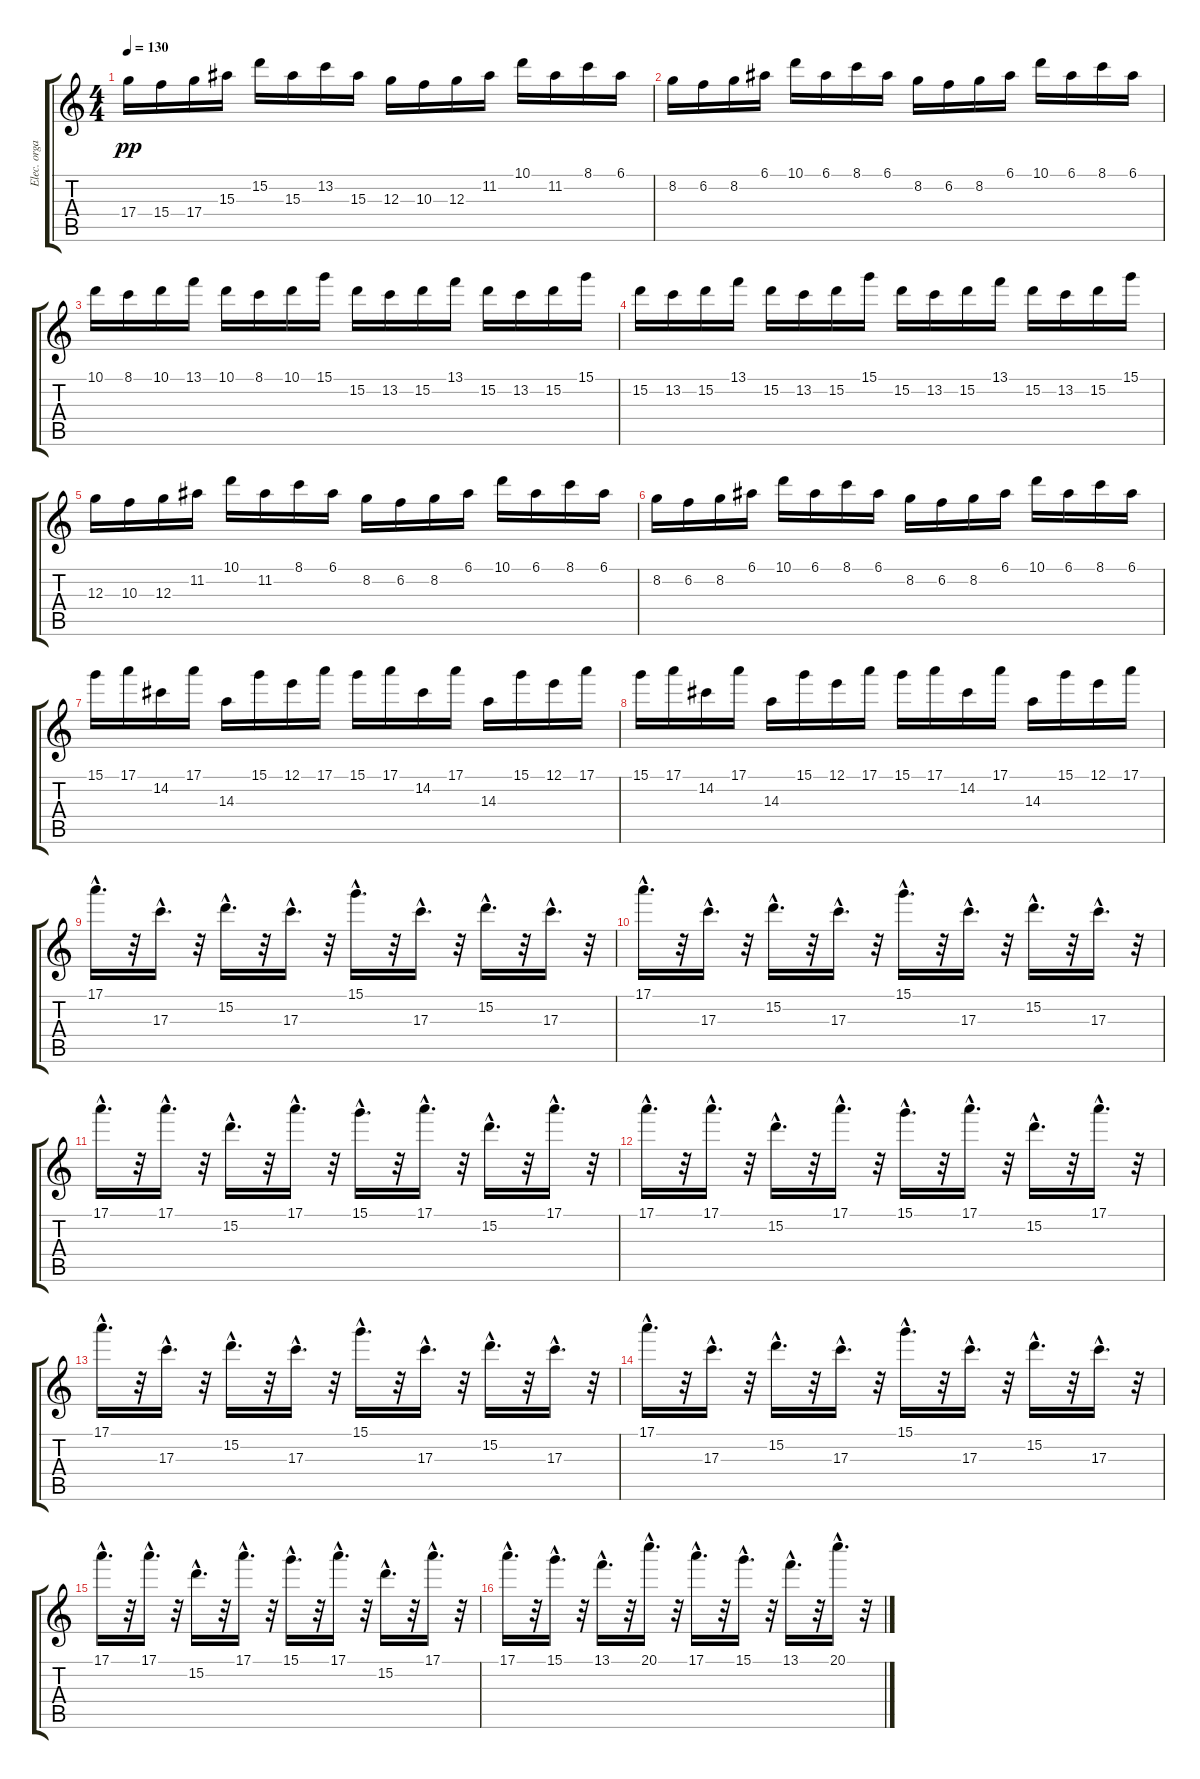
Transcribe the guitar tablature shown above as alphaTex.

\track ("Elec. organ" "Elec. orga") {instrument acousticguitarnylon}
\staff {score tabs}
\tuning (E4 B3 G3 D3 A2 E2) {hide}
\ts (4 4)
\tempo 130
\clef g2
\ks c
17.4.16{dy pp} 15.4.16 17.4.16 15.3.16 15.2.16 15.3.16 13.2.16 15.3.16 12.3.16 10.3.16 12.3.16 11.2.16 10.1.16 11.2.16 8.1.16 6.1.16 |
8.2.16 6.2.16 8.2.16 6.1.16 10.1.16 6.1.16 8.1.16 6.1.16 8.2.16 6.2.16 8.2.16 6.1.16 10.1.16 6.1.16 8.1.16 6.1.16 |
10.1.16 8.1.16 10.1.16 13.1.16 10.1.16 8.1.16 10.1.16 15.1.16 15.2.16 13.2.16 15.2.16 13.1.16 15.2.16 13.2.16 15.2.16 15.1.16 |
15.2.16 13.2.16 15.2.16 13.1.16 15.2.16 13.2.16 15.2.16 15.1.16 15.2.16 13.2.16 15.2.16 13.1.16 15.2.16 13.2.16 15.2.16 15.1.16 |
12.3.16 10.3.16 12.3.16 11.2.16 10.1.16 11.2.16 8.1.16 6.1.16 8.2.16 6.2.16 8.2.16 6.1.16 10.1.16 6.1.16 8.1.16 6.1.16 |
8.2.16 6.2.16 8.2.16 6.1.16 10.1.16 6.1.16 8.1.16 6.1.16 8.2.16 6.2.16 8.2.16 6.1.16 10.1.16 6.1.16 8.1.16 6.1.16 |
15.1.16 17.1.16 14.2.16 17.1.16 14.3.16 15.1.16 12.1.16 17.1.16 15.1.16 17.1.16 14.2.16 17.1.16 14.3.16 15.1.16 12.1.16 17.1.16 |
15.1.16 17.1.16 14.2.16 17.1.16 14.3.16 15.1.16 12.1.16 17.1.16 15.1.16 17.1.16 14.2.16 17.1.16 14.3.16 15.1.16 12.1.16 17.1.16 |
17.1{hac}.16{d} r.32 17.3{hac}.16{d} r.32 15.2{hac}.16{d} r.32 17.3{hac}.16{d} r.32 15.1{hac}.16{d} r.32 17.3{hac}.16{d} r.32 15.2{hac}.16{d} r.32 17.3{hac}.16{d} r.32 |
17.1{hac}.16{d} r.32 17.3{hac}.16{d} r.32 15.2{hac}.16{d} r.32 17.3{hac}.16{d} r.32 15.1{hac}.16{d} r.32 17.3{hac}.16{d} r.32 15.2{hac}.16{d} r.32 17.3{hac}.16{d} r.32 |
17.1{hac}.16{d} r.32 17.1{hac}.16{d} r.32 15.2{hac}.16{d} r.32 17.1{hac}.16{d} r.32 15.1{hac}.16{d} r.32 17.1{hac}.16{d} r.32 15.2{hac}.16{d} r.32 17.1{hac}.16{d} r.32 |
17.1{hac}.16{d} r.32 17.1{hac}.16{d} r.32 15.2{hac}.16{d} r.32 17.1{hac}.16{d} r.32 15.1{hac}.16{d} r.32 17.1{hac}.16{d} r.32 15.2{hac}.16{d} r.32 17.1{hac}.16{d} r.32 |
17.1{hac}.16{d} r.32 17.3{hac}.16{d} r.32 15.2{hac}.16{d} r.32 17.3{hac}.16{d} r.32 15.1{hac}.16{d} r.32 17.3{hac}.16{d} r.32 15.2{hac}.16{d} r.32 17.3{hac}.16{d} r.32 |
17.1{hac}.16{d} r.32 17.3{hac}.16{d} r.32 15.2{hac}.16{d} r.32 17.3{hac}.16{d} r.32 15.1{hac}.16{d} r.32 17.3{hac}.16{d} r.32 15.2{hac}.16{d} r.32 17.3{hac}.16{d} r.32 |
17.1{hac}.16{d} r.32 17.1{hac}.16{d} r.32 15.2{hac}.16{d} r.32 17.1{hac}.16{d} r.32 15.1{hac}.16{d} r.32 17.1{hac}.16{d} r.32 15.2{hac}.16{d} r.32 17.1{hac}.16{d} r.32 |
17.1{hac}.16{d} r.32 15.1{hac}.16{d} r.32 13.1{hac}.16{d} r.32 20.1{hac}.16{d} r.32 17.1{hac}.16{d} r.32 15.1{hac}.16{d} r.32 13.1{hac}.16{d} r.32 20.1{hac}.16{d} r.32
